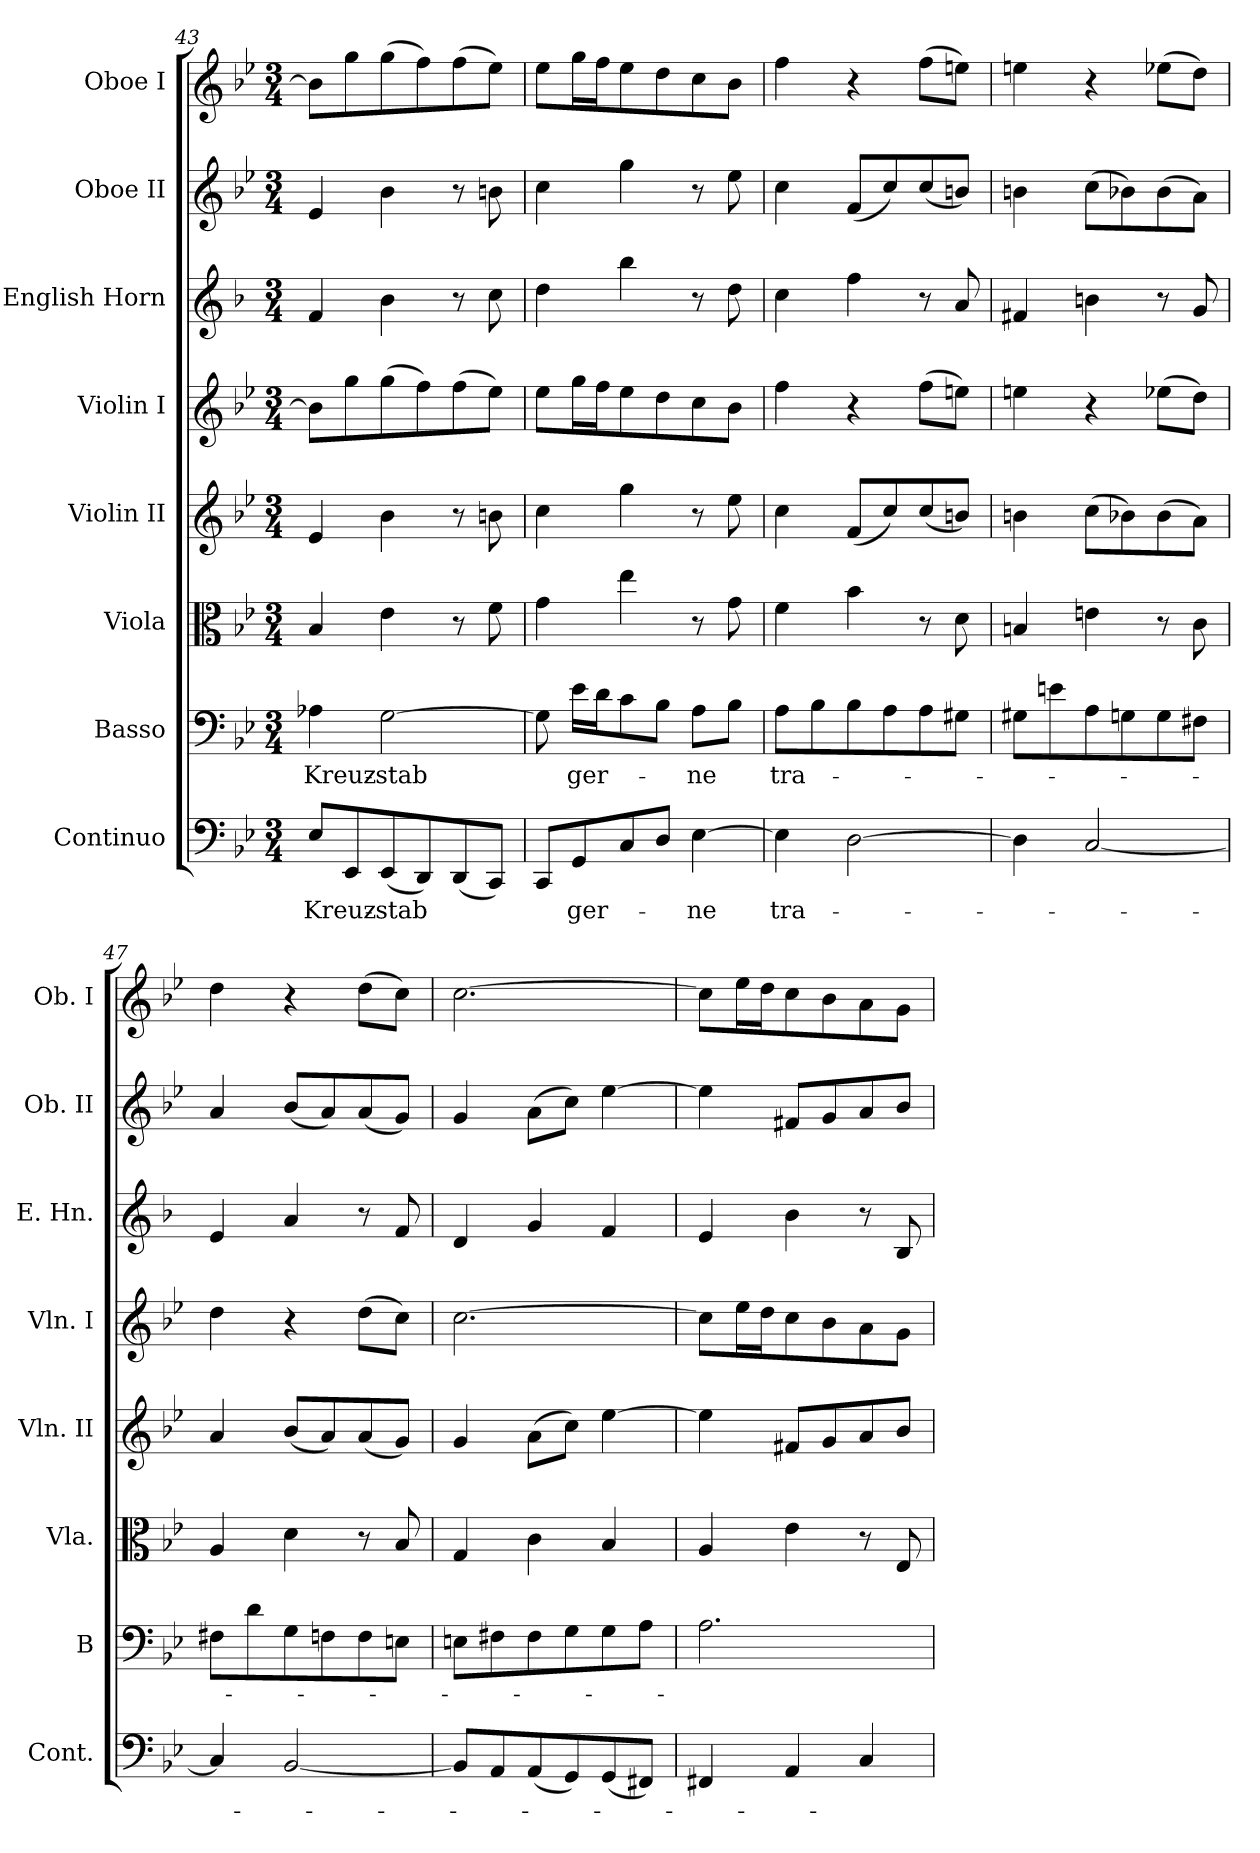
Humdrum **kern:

**kern	**text	**kern	**text	**kern	**kern	**kern	**kern	**kern	**kern
*part8	*part8	*part7	*part7	*part6	*part5	*part4	*part3	*part2	*part1
*staff8	*staff8	*staff7	*staff7	*staff6	*staff5	*staff4	*staff3	*staff2	*staff1
*I"Continuo	*	*I"Basso	*	*I"Viola	*I"Violin II	*I"Violin I	*I"English  Horn	*I"Oboe II	*I"Oboe I
*I'Cont.	*	*I'B	*	*I'Vla.	*I'Vln. II	*I'Vln. I	*I'E. Hn.	*I'Ob. II	*I'Ob. I
*clefF4	*	*clefF4	*	*clefC3	*clefG2	*clefG2	*clefG2	*clefG2	*clefG2
*	*	*	*	*	*	*	*ITrd-3c-5	*	*
*k[b-e-]	*	*k[b-e-]	*	*k[b-e-]	*k[b-e-]	*k[b-e-]	*k[b-e-]	*k[b-e-]	*k[b-e-]
*B-:	*	*B-:	*	*B-:	*B-:	*B-:	*B-:	*B-:	*B-:
*M3/4	*	*M3/4	*	*M3/4	*M3/4	*M3/4	*M3/4	*M3/4	*M3/4
=43	=43	=43	=43	=43	=43	=43	=43	=43	=43
!	!LO:LY:a:cj	!	!LO:LY:b:cj	!	!	!	!	!	!
8E-/L	Kreuz-	4A-X\	Kreuz-	4B-/	4e-/	8b-\L]	4b-/	4e-/	8b-\L]
8EE-/	.	.	.	.	.	8gg\	.	.	8gg\
!	!LO:LY:a	!	!LO:LY:b	!	!	!	!	!	!
(<8EE-/	-stab	[>2G\	-stab	4e-\	4b-\	(>8gg\	4ee-\	4b-\	(>8gg\
8DD/)	.	.	.	.	.	8ff\)	.	.	8ff\)
(<8DD/	.	.	.	8r	8r	(>8ff\	8r	8r	(>8ff\
8CC/J)	.	.	.	8f\	8bn\	8ee-\J)	8ff\	8bn\	8ee-\J)
=44	=44	=44	=44	=44	=44	=44	=44	=44	=44
8CC/L	.	8G\]	.	4g\	4cc\	8ee-\L	4gg\	4cc\	8ee-\L
!	!LO:LY:a:cj	!	!LO:LY:b:cj	!	!	!	!	!	!
8GG/	ger-	16e-\L	ger-	.	.	16gg\	.	.	16gg\
.	.	16d\	.	.	.	16ff\	.	.	16ff\
8C/	.	8c\	.	4ee-\	4gg\	8ee-\	4eee-\	4gg\	8ee-\
8D/J	.	8B-\J	.	.	.	8dd\	.	.	8dd\
!	!LO:LY:a:cj	!	!LO:LY:b:cj	!	!	!	!	!	!
[<4E-\	-ne	8A\L	-ne	8r	8r	8cc\	8r	8r	8cc\
.	.	8B-\J	.	8g\	8ee-\	8b-\J	8gg\	8ee-\	8b-\J
!!LO:LB:g=z
=45	=45	=45	=45	=45	=45	=45	=45	=45	=45
!	!LO:LY:a:cj	!	!LO:LY:b:cj	!	!	!	!	!	!
4E-\]	tra-	8A\L	tra-	4f\	4cc\	4ff\	4ff\	4cc\	4ff\
.	.	8B-\	.	.	.	.	.	.	.
[>2D\	.	8B-\	.	4b-\	(<8f/L	4r	4bb-\	(<8f/L	4r
.	.	8A\	.	.	8cc/)	.	.	8cc/)	.
.	.	8A\	.	8r	(<8cc/	(>8ff\L	8r	(<8cc/	(>8ff\L
.	.	8G#X\J	.	8d\	8bn/J)	8een\J)	8dd/	8bn/J)	8een\J)
=46	=46	=46	=46	=46	=46	=46	=46	=46	=46
4D\]	.	8G#X\L	.	4Bn/	4bn\	4een\	4bn/	4bn\	4een\
.	.	8en\	.	.	.	.	.	.	.
[<2C/	.	8A\	.	4en\	(>8cc\L	4r	4een\	(>8cc\L	4r
.	.	8Gn\	.	.	8b-X\)	.	.	8b-X\)	.
.	.	8G\	.	8r	(>8b-\	(>8ee-X\L	8r	(>8b-\	(>8ee-X\L
.	.	8F#X\J	.	8c\	8a\J)	8dd\J)	8cc/	8a\J)	8dd\J)
=47	=47	=47	=47	=47	=47	=47	=47	=47	=47
4C/]	.	8F#X\L	.	4A/	4a/	4dd\	4a/	4a/	4dd\
.	.	8d\	.	.	.	.	.	.	.
[<2BB-/	.	8G\	.	4d\	(<8b-/L	4r	4dd/	(<8b-/L	4r
.	.	8Fn\	.	.	8a/)	.	.	8a/)	.
.	.	8F\	.	8r	(<8a/	(>8dd\L	8r	(<8a/	(>8dd\L
.	.	8En\J	.	8B-/	8g/J)	8cc\J)	8b-/	8g/J)	8cc\J)
=48	=48	=48	=48	=48	=48	=48	=48	=48	=48
8BB-/L]	.	8En\L	.	4G/	4g/	[>2.cc\	4g/	4g/	[>2.cc\
8AA/	.	8F#X\	.	.	.	.	.	.	.
(<8AA/	.	8F#\	.	4c\	(>8a\L	.	4cc/	(>8a\L	.
8GG/)	.	8G\	.	.	8cc\J)	.	.	8cc\J)	.
(<8GG/	.	8G\	.	4B-/	[>4ee-\	.	4b-/	[>4ee-\	.
8FF#X/J)	.	8A\J	.	.	.	.	.	.	.
=49	=49	=49	=49	=49	=49	=49	=49	=49	=49
4FF#X/	.	2.A\	.	4A/	4ee-\]	8cc\L]	4a/	4ee-\]	8cc\L]
.	.	.	.	.	.	16ee-\	.	.	16ee-\
.	.	.	.	.	.	16dd\	.	.	16dd\
4AA/	.	.	.	4e-\	8f#X/L	8cc\	4ee-\	8f#X/L	8cc\
.	.	.	.	.	8g/	8b-\	.	8g/	8b-\
*	*	*	*	*	*	*	*15ma	*	*
4C/	.	.	.	8r	8a/	8a\	8r	8a/	8a\
*	*	*	*	*	*	*	*X15ma	*	*
.	.	.	.	8E-/	8b-/J	8g\J	8e-/	8b-/J	8g\J
=	=	=	=	=	=	=	=	=	=
*-	*-	*-	*-	*-	*-	*-	*-	*-	*-
